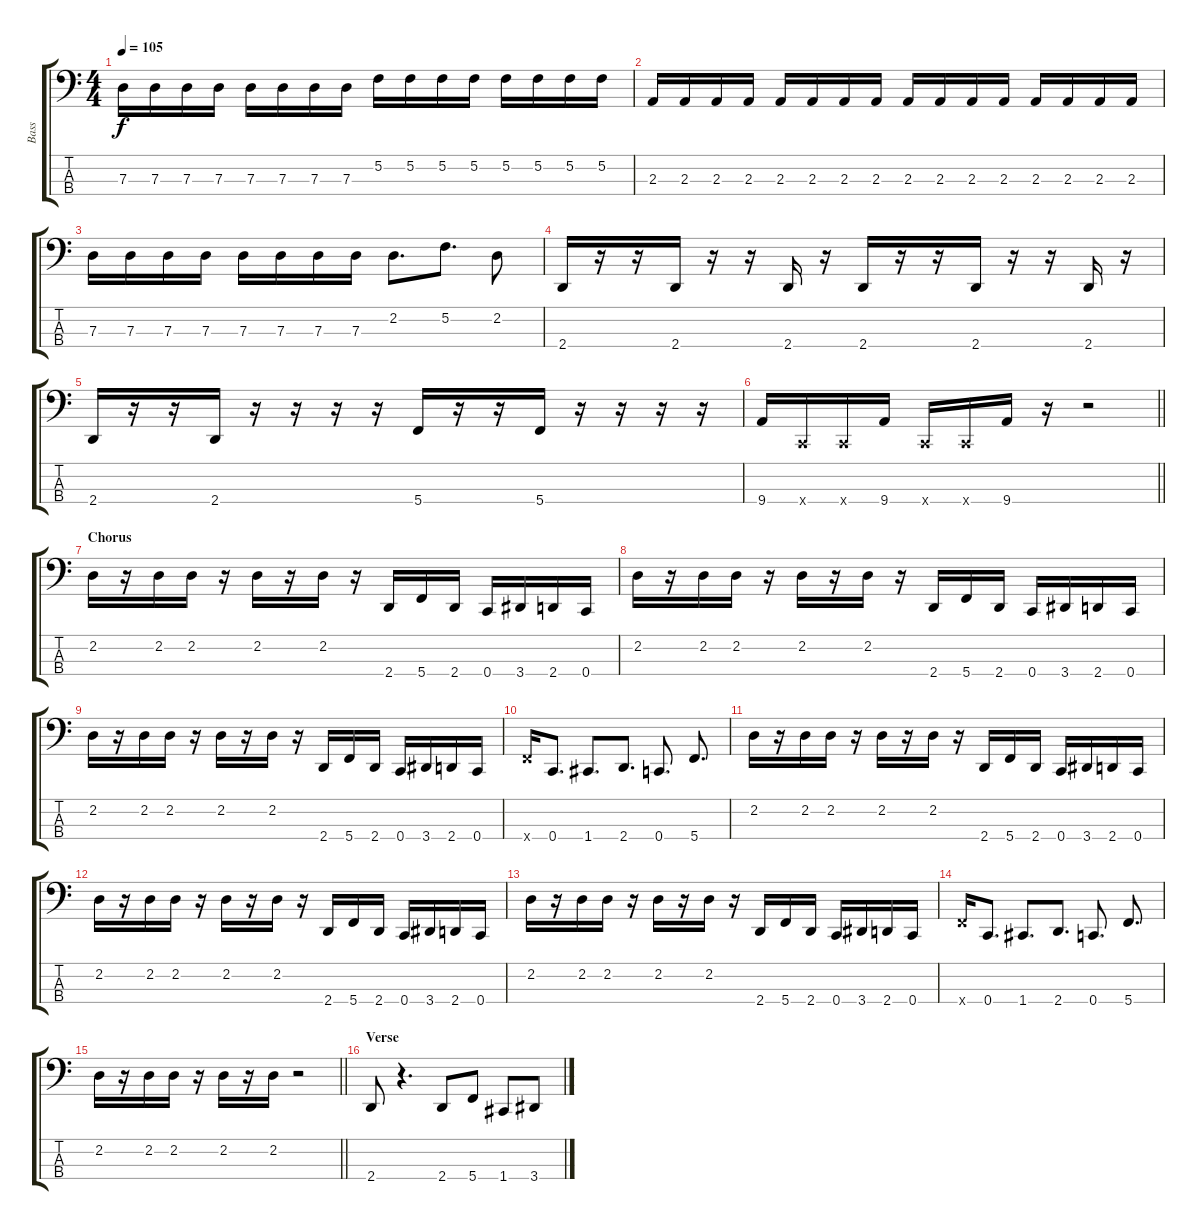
\track ("Bass" "Bass") {instrument electricbassfinger}
\staff {score tabs}
\tuning (F2 C2 G1 C1) {hide}
\ts (4 4)
\tempo 105
\clef f4
\ks c
7.3.16{dy f} 7.3.16 7.3.16 7.3.16 7.3.16 7.3.16 7.3.16 7.3.16 5.2.16 5.2.16 5.2.16 5.2.16 5.2.16 5.2.16 5.2.16 5.2.16 |
2.3.16 2.3.16 2.3.16 2.3.16 2.3.16 2.3.16 2.3.16 2.3.16 2.3.16 2.3.16 2.3.16 2.3.16 2.3.16 2.3.16 2.3.16 2.3.16 |
7.3.16 7.3.16 7.3.16 7.3.16 7.3.16 7.3.16 7.3.16 7.3.16 2.2.8{d} 5.2.8{d} 2.2.8 |
2.4.16 r.16 r.16 2.4.16 r.16 r.16 2.4.16 r.16 2.4.16 r.16 r.16 2.4.16 r.16 r.16 2.4.16 r.16 |
2.4.16 r.16 r.16 2.4.16 r.16 r.16 r.16 r.16 5.4.16 r.16 r.16 5.4.16 r.16 r.16 r.16 r.16 |
\barLineRight lightlight
9.4.16 0.4{x}.16 0.4{x}.16 9.4.16 0.4{x}.16 0.4{x}.16 9.4.16 r.16 r.2 |
\section ("" "Chorus")
2.2.16 r.16 2.2.16 2.2.16 r.16 2.2.16 r.16 2.2.16 r.16 2.4.16 5.4.16 2.4.16 0.4.16 3.4.16 2.4.16 0.4.16 |
2.2.16 r.16 2.2.16 2.2.16 r.16 2.2.16 r.16 2.2.16 r.16 2.4.16 5.4.16 2.4.16 0.4.16 3.4.16 2.4.16 0.4.16 |
2.2.16 r.16 2.2.16 2.2.16 r.16 2.2.16 r.16 2.2.16 r.16 2.4.16 5.4.16 2.4.16 0.4.16 3.4.16 2.4.16 0.4.16 |
5.4{x}.16 0.4.8{d} 1.4.8{d} 2.4.8{d} 0.4.8{d} 5.4.8{d} |
2.2.16 r.16 2.2.16 2.2.16 r.16 2.2.16 r.16 2.2.16 r.16 2.4.16 5.4.16 2.4.16 0.4.16 3.4.16 2.4.16 0.4.16 |
2.2.16 r.16 2.2.16 2.2.16 r.16 2.2.16 r.16 2.2.16 r.16 2.4.16 5.4.16 2.4.16 0.4.16 3.4.16 2.4.16 0.4.16 |
2.2.16 r.16 2.2.16 2.2.16 r.16 2.2.16 r.16 2.2.16 r.16 2.4.16 5.4.16 2.4.16 0.4.16 3.4.16 2.4.16 0.4.16 |
5.4{x}.16 0.4.8{d} 1.4.8{d} 2.4.8{d} 0.4.8{d} 5.4.8{d} |
\barLineRight lightlight
2.2.16 r.16 2.2.16 2.2.16 r.16 2.2.16 r.16 2.2.16 r.2 |
\section ("" "Verse")
2.4.8 r.4{d} 2.4.8 5.4.8 1.4.8 3.4.8
